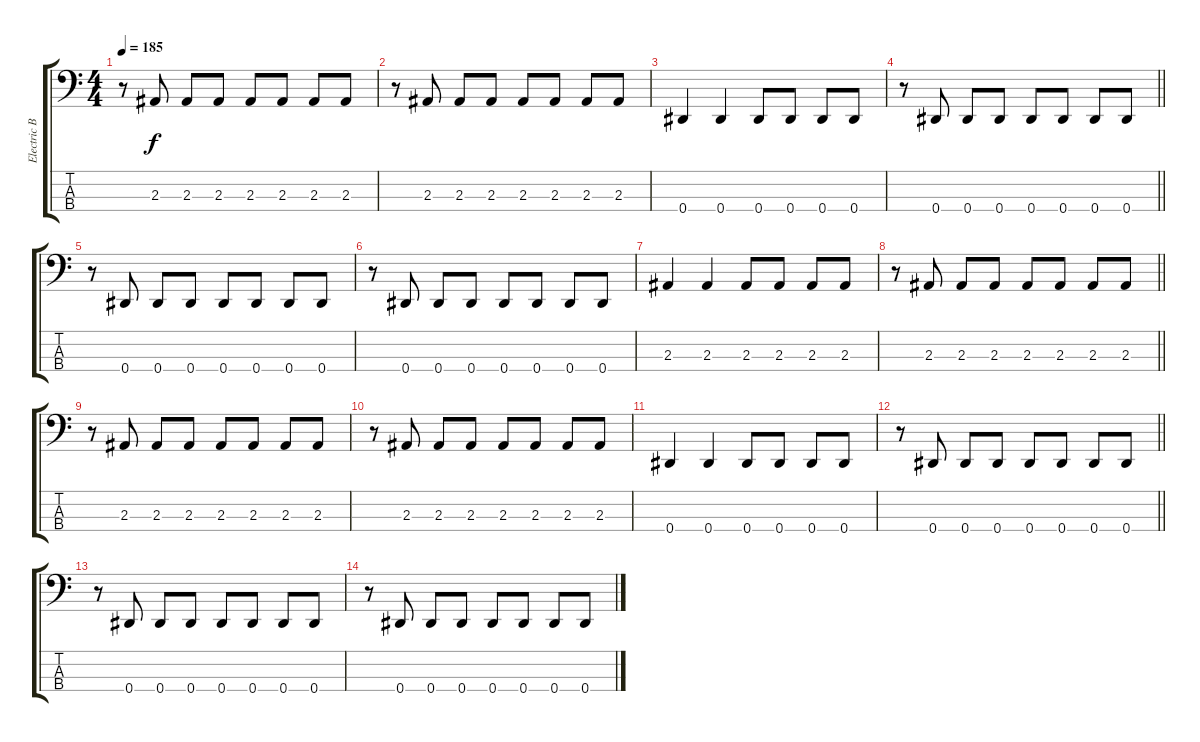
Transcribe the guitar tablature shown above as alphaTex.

\track ("Electric Bass" "Electric B") {instrument electricbassfinger}
\staff {score tabs}
\tuning (Gb2 Db2 Ab1 Eb1) {hide}
\ts (4 4)
\tempo 185
\clef f4
\ks c
r.8{dy f} 2.3.8 2.3.8 2.3.8 2.3.8 2.3.8 2.3.8 2.3.8 |
r.8 2.3.8 2.3.8 2.3.8 2.3.8 2.3.8 2.3.8 2.3.8 |
0.4.4 0.4.4 0.4.8 0.4.8 0.4.8 0.4.8 |
\barLineRight lightlight
r.8 0.4.8 0.4.8 0.4.8 0.4.8 0.4.8 0.4.8 0.4.8 |
r.8 0.4.8 0.4.8 0.4.8 0.4.8 0.4.8 0.4.8 0.4.8 |
r.8 0.4.8 0.4.8 0.4.8 0.4.8 0.4.8 0.4.8 0.4.8 |
2.3.4 2.3.4 2.3.8 2.3.8 2.3.8 2.3.8 |
\barLineRight lightlight
r.8 2.3.8 2.3.8 2.3.8 2.3.8 2.3.8 2.3.8 2.3.8 |
r.8 2.3.8 2.3.8 2.3.8 2.3.8 2.3.8 2.3.8 2.3.8 |
r.8 2.3.8 2.3.8 2.3.8 2.3.8 2.3.8 2.3.8 2.3.8 |
0.4.4 0.4.4 0.4.8 0.4.8 0.4.8 0.4.8 |
\barLineRight lightlight
r.8 0.4.8 0.4.8 0.4.8 0.4.8 0.4.8 0.4.8 0.4.8 |
r.8 0.4.8 0.4.8 0.4.8 0.4.8 0.4.8 0.4.8 0.4.8 |
r.8 0.4.8 0.4.8 0.4.8 0.4.8 0.4.8 0.4.8 0.4.8
